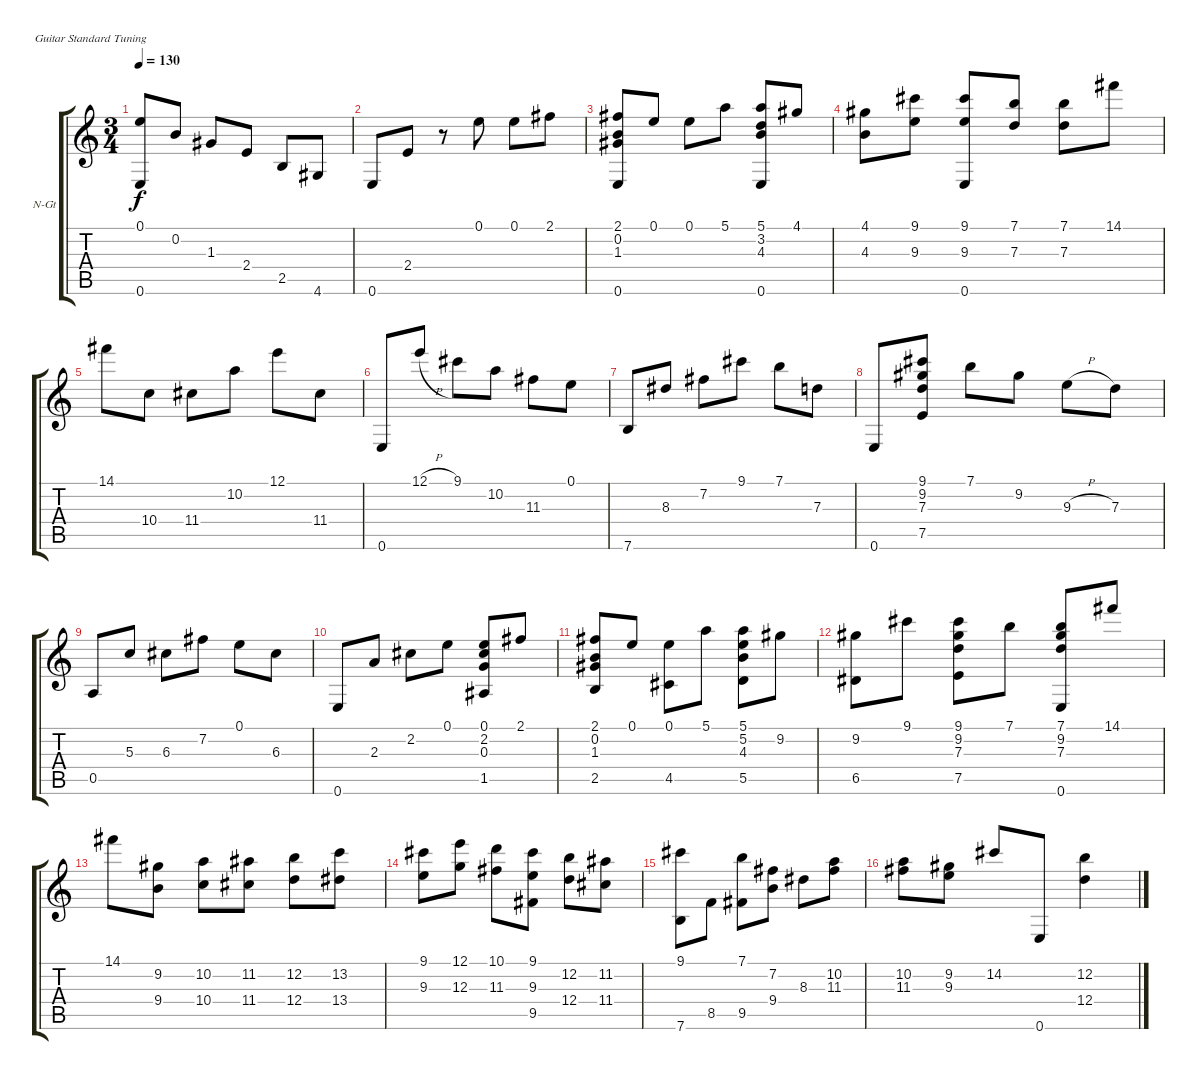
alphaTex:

\bracketExtendMode groupsimilarinstruments
\firstSystemTrackNameOrientation horizontal
\otherSystemsTrackNameOrientation horizontal
\track ("Pista 1" "N-Gt") {instrument acousticguitarnylon}
\staff {score tabs}
\tuning (E4 B3 G3 D3 A2 E2)
\ts (3 4)
\tempo 130
\clef g2
\ks c
(0.1 0.6).8{dy f} 0.2.8 1.3.8 2.4.8 2.5.8 4.6.8 |
0.6.8 2.4.8 r.8 0.1.8 0.1.8 2.1.8 |
(2.1 0.2 1.3 0.6).8 0.1.8 0.1.8 5.1.8 (5.1 3.2 4.3 0.6).8 4.1.8 |
(4.1 4.3).8 (9.1 9.3).8 (9.1 9.3 0.6).8 (7.1 7.3).8 (7.1 7.3).8 14.1.8 |
14.1.8 10.4.8 11.4.8 10.2.8 12.1.8 11.4.8 |
0.6.8 12.1{h}.8 9.1.8 10.2.8 11.3.8 0.1.8 |
7.6.8 8.3.8 7.2.8 9.1.8 7.1.8 7.3.8 |
0.6.8 (9.1 9.2 7.3 7.5).8 7.1.8 9.2.8 9.3{h}.8 7.3.8 |
0.5.8 5.3.8 6.3.8 7.2.8 0.1.8 6.3.8 |
0.6.8 2.3.8 2.2.8 0.1.8 (0.1 2.2 0.3 1.5).8 2.1.8 |
(2.1 0.2 1.3 2.5).8 0.1.8 (0.1 4.5).8 5.1.8 (5.1 5.2 4.3 5.5).8 9.2.8 |
(9.2 6.5).8 9.1.8 (9.1 9.2 7.3 7.5).8 7.1.8 (7.1 9.2 7.3 0.6).8 14.1.8 |
14.1.8 (9.2 9.4).8 (10.2 10.4).8 (11.2 11.4).8 (12.2 12.4).8 (13.2 13.4).8 |
(9.1 9.3).8 (12.1 12.3).8 (10.1 11.3).8 (9.1 9.3 9.5).8 (12.2 12.4).8 (11.2 11.4).8 |
(9.1 7.6).8 8.5.8 (7.1 9.5).8 (7.2 9.4).8 8.3.8 (10.2 11.3).8 |
(10.2 11.3).8 (9.2 9.3).8 14.2.8 0.6.8 (12.2 12.4).4
